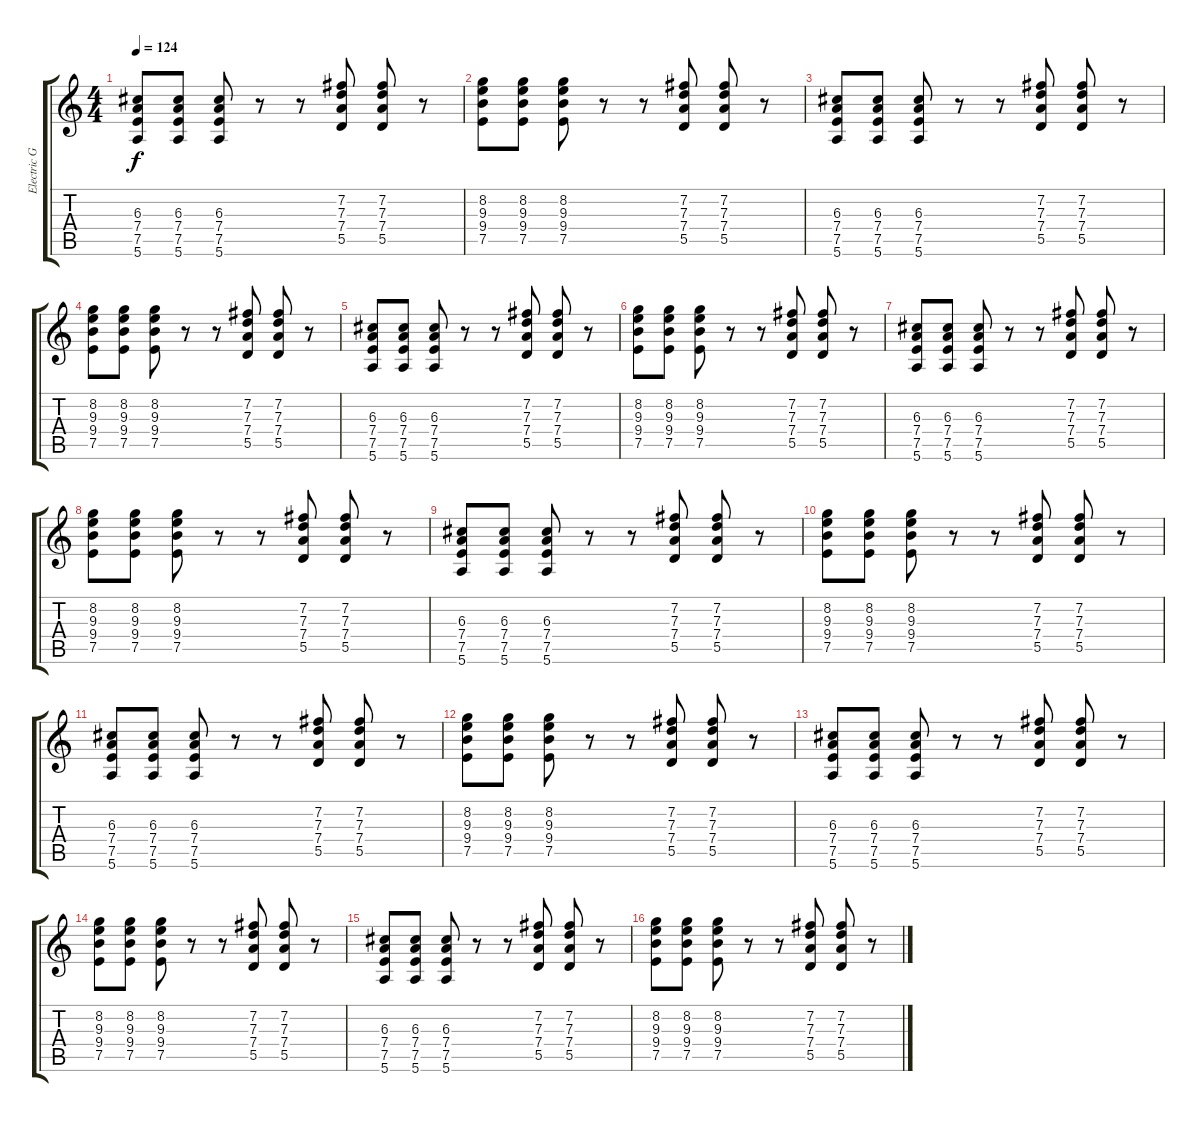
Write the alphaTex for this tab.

\track ("Electric Guitar (Muted)" "Electric G") {instrument electricguitarmuted}
\staff {score tabs}
\tuning (E4 B3 G3 D3 A2 E2) {hide}
\ts (4 4)
\tempo 124
\clef g2
\ks c
(6.3 7.4 7.5 5.6).8{dy f instrument electricguitarmuted} (6.3 7.4 7.5 5.6).8 (6.3 7.4 7.5 5.6).8 r.8 r.8 (7.2 7.3 7.4 5.5).8 (7.2 7.3 7.4 5.5).8 r.8 |
(8.2 9.3 9.4 7.5).8 (8.2 9.3 9.4 7.5).8 (8.2 9.3 9.4 7.5).8 r.8 r.8 (7.2 7.3 7.4 5.5).8 (7.2 7.3 7.4 5.5).8 r.8 |
(6.3 7.4 7.5 5.6).8 (6.3 7.4 7.5 5.6).8 (6.3 7.4 7.5 5.6).8 r.8 r.8 (7.2 7.3 7.4 5.5).8 (7.2 7.3 7.4 5.5).8 r.8 |
(8.2 9.3 9.4 7.5).8 (8.2 9.3 9.4 7.5).8 (8.2 9.3 9.4 7.5).8 r.8 r.8 (7.2 7.3 7.4 5.5).8 (7.2 7.3 7.4 5.5).8 r.8 |
(6.3 7.4 7.5 5.6).8 (6.3 7.4 7.5 5.6).8 (6.3 7.4 7.5 5.6).8 r.8 r.8 (7.2 7.3 7.4 5.5).8 (7.2 7.3 7.4 5.5).8 r.8 |
(8.2 9.3 9.4 7.5).8 (8.2 9.3 9.4 7.5).8 (8.2 9.3 9.4 7.5).8 r.8 r.8 (7.2 7.3 7.4 5.5).8 (7.2 7.3 7.4 5.5).8 r.8 |
(6.3 7.4 7.5 5.6).8 (6.3 7.4 7.5 5.6).8 (6.3 7.4 7.5 5.6).8 r.8 r.8 (7.2 7.3 7.4 5.5).8 (7.2 7.3 7.4 5.5).8 r.8 |
(8.2 9.3 9.4 7.5).8 (8.2 9.3 9.4 7.5).8 (8.2 9.3 9.4 7.5).8 r.8 r.8 (7.2 7.3 7.4 5.5).8 (7.2 7.3 7.4 5.5).8 r.8 |
(6.3 7.4 7.5 5.6).8 (6.3 7.4 7.5 5.6).8 (6.3 7.4 7.5 5.6).8 r.8 r.8 (7.2 7.3 7.4 5.5).8 (7.2 7.3 7.4 5.5).8 r.8 |
(8.2 9.3 9.4 7.5).8 (8.2 9.3 9.4 7.5).8 (8.2 9.3 9.4 7.5).8 r.8 r.8 (7.2 7.3 7.4 5.5).8 (7.2 7.3 7.4 5.5).8 r.8 |
(6.3 7.4 7.5 5.6).8 (6.3 7.4 7.5 5.6).8 (6.3 7.4 7.5 5.6).8 r.8 r.8 (7.2 7.3 7.4 5.5).8 (7.2 7.3 7.4 5.5).8 r.8 |
(8.2 9.3 9.4 7.5).8 (8.2 9.3 9.4 7.5).8 (8.2 9.3 9.4 7.5).8 r.8 r.8 (7.2 7.3 7.4 5.5).8 (7.2 7.3 7.4 5.5).8 r.8 |
(6.3 7.4 7.5 5.6).8 (6.3 7.4 7.5 5.6).8 (6.3 7.4 7.5 5.6).8 r.8 r.8 (7.2 7.3 7.4 5.5).8 (7.2 7.3 7.4 5.5).8 r.8 |
(8.2 9.3 9.4 7.5).8 (8.2 9.3 9.4 7.5).8 (8.2 9.3 9.4 7.5).8 r.8 r.8 (7.2 7.3 7.4 5.5).8 (7.2 7.3 7.4 5.5).8 r.8 |
(6.3 7.4 7.5 5.6).8 (6.3 7.4 7.5 5.6).8 (6.3 7.4 7.5 5.6).8 r.8 r.8 (7.2 7.3 7.4 5.5).8 (7.2 7.3 7.4 5.5).8 r.8 |
(8.2 9.3 9.4 7.5).8 (8.2 9.3 9.4 7.5).8 (8.2 9.3 9.4 7.5).8 r.8 r.8 (7.2 7.3 7.4 5.5).8 (7.2 7.3 7.4 5.5).8 r.8
